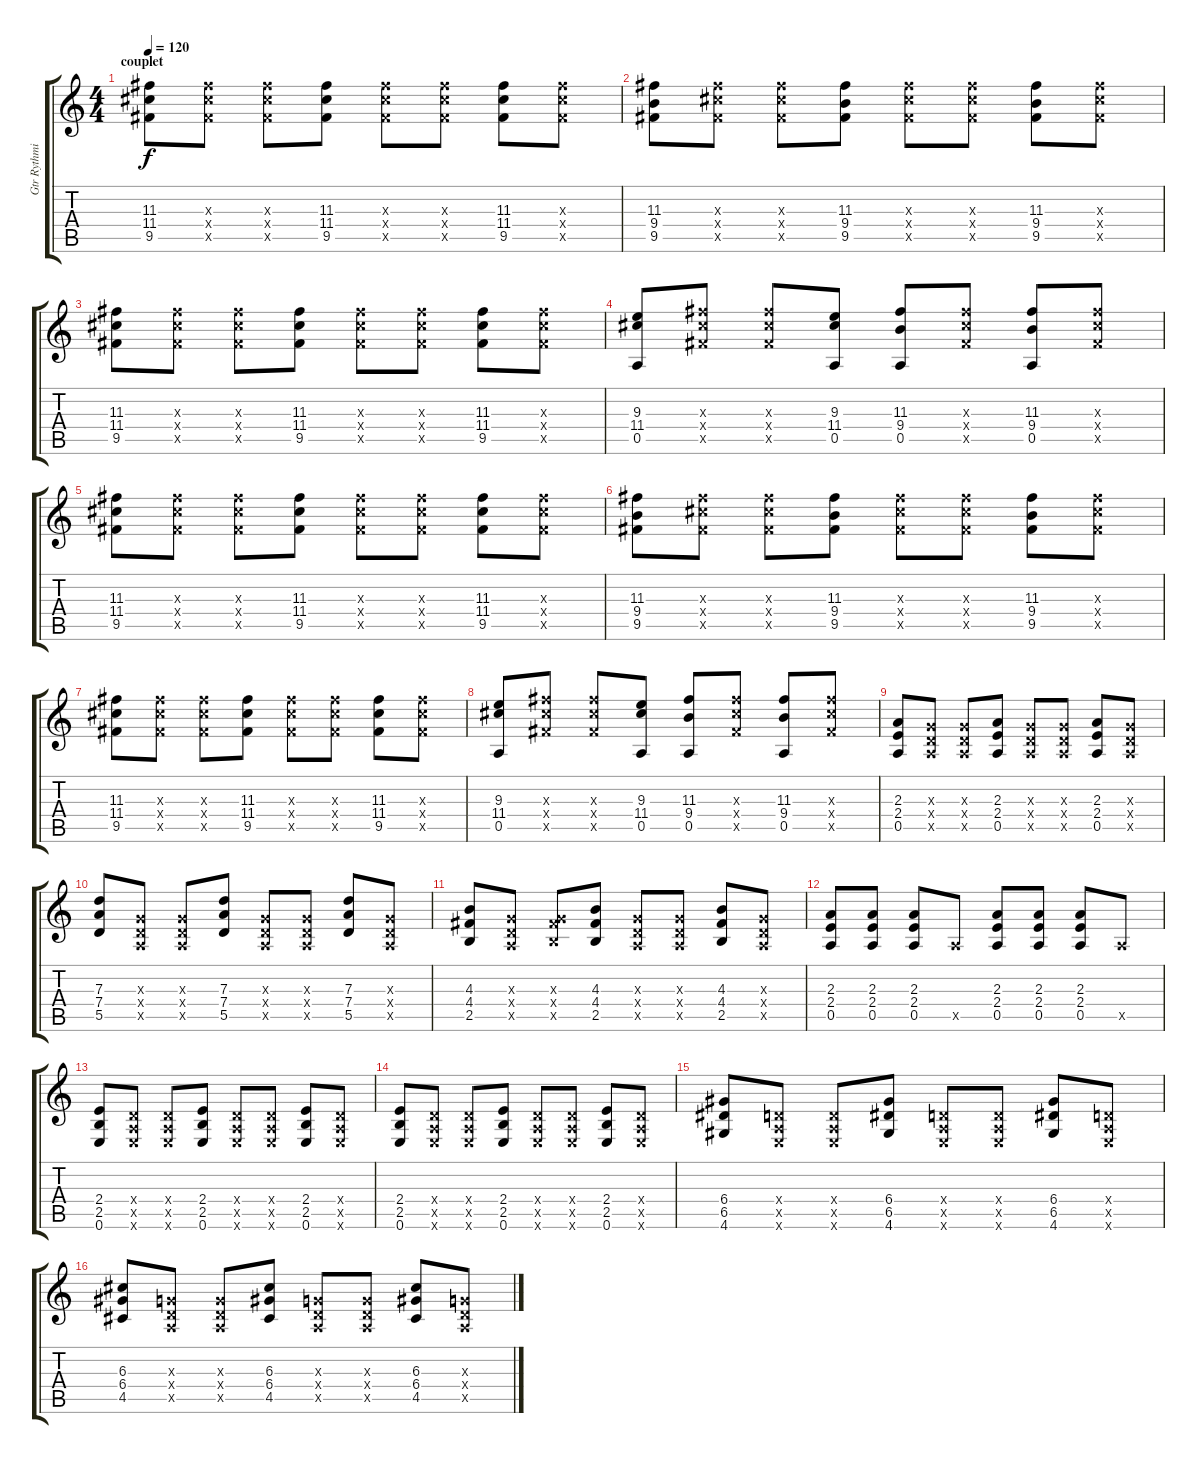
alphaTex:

\track ("Gtr Rythmique" "Gtr Rythmi") {instrument overdrivenguitar}
\staff {score tabs}
\tuning (E4 B3 G3 D3 A2 E2) {hide}
\ts (4 4)
\section ("" "couplet")
\tempo 120
\clef g2
\ks c
(11.3 11.4 9.5).8{dy f} (11.3{x} 11.4{x} 9.5{x}).8 (11.3{x} 11.4{x} 9.5{x}).8 (11.3 11.4 9.5).8 (11.3{x} 11.4{x} 9.5{x}).8 (11.3{x} 11.4{x} 9.5{x}).8 (11.3 11.4 9.5).8 (11.3{x} 11.4{x} 9.5{x}).8 |
(11.3 9.4 9.5).8 (11.3{x} 11.4{x} 9.5{x}).8 (11.3{x} 11.4{x} 9.5{x}).8 (11.3 9.4 9.5).8 (11.3{x} 11.4{x} 9.5{x}).8 (11.3{x} 11.4{x} 9.5{x}).8 (11.3 9.4 9.5).8 (11.3{x} 11.4{x} 9.5{x}).8 |
(11.3 11.4 9.5).8 (11.3{x} 11.4{x} 9.5{x}).8 (11.3{x} 11.4{x} 9.5{x}).8 (11.3 11.4 9.5).8 (11.3{x} 11.4{x} 9.5{x}).8 (11.3{x} 11.4{x} 9.5{x}).8 (11.3 11.4 9.5).8 (11.3{x} 11.4{x} 9.5{x}).8 |
(9.3 11.4 0.5).8 (11.3{x} 11.4{x} 9.5{x}).8 (11.3{x} 11.4{x} 9.5{x}).8 (9.3 11.4 0.5).8 (11.3 9.4 0.5).8 (11.3{x} 11.4{x} 9.5{x}).8 (11.3 9.4 0.5).8 (11.3{x} 11.4{x} 9.5{x}).8 |
(11.3 11.4 9.5).8 (11.3{x} 11.4{x} 9.5{x}).8 (11.3{x} 11.4{x} 9.5{x}).8 (11.3 11.4 9.5).8 (11.3{x} 11.4{x} 9.5{x}).8 (11.3{x} 11.4{x} 9.5{x}).8 (11.3 11.4 9.5).8 (11.3{x} 11.4{x} 9.5{x}).8 |
(11.3 9.4 9.5).8 (11.3{x} 11.4{x} 9.5{x}).8 (11.3{x} 11.4{x} 9.5{x}).8 (11.3 9.4 9.5).8 (11.3{x} 11.4{x} 9.5{x}).8 (11.3{x} 11.4{x} 9.5{x}).8 (11.3 9.4 9.5).8 (11.3{x} 11.4{x} 9.5{x}).8 |
(11.3 11.4 9.5).8 (11.3{x} 11.4{x} 9.5{x}).8 (11.3{x} 11.4{x} 9.5{x}).8 (11.3 11.4 9.5).8 (11.3{x} 11.4{x} 9.5{x}).8 (11.3{x} 11.4{x} 9.5{x}).8 (11.3 11.4 9.5).8 (11.3{x} 11.4{x} 9.5{x}).8 |
(9.3 11.4 0.5).8 (11.3{x} 11.4{x} 9.5{x}).8 (11.3{x} 11.4{x} 9.5{x}).8 (9.3 11.4 0.5).8 (11.3 9.4 0.5).8 (11.3{x} 11.4{x} 9.5{x}).8 (11.3 9.4 0.5).8 (11.3{x} 11.4{x} 9.5{x}).8 |
(2.3 2.4 0.5).8 (0.3{x} 0.4{x} 0.5{x}).8 (0.3{x} 0.4{x} 0.5{x}).8 (2.3 2.4 0.5).8 (0.3{x} 0.4{x} 0.5{x}).8 (0.3{x} 0.4{x} 0.5{x}).8 (2.3 2.4 0.5).8 (0.3{x} 0.4{x} 0.5{x}).8 |
(7.3 7.4 5.5).8 (0.3{x} 0.4{x} 0.5{x}).8 (0.3{x} 0.4{x} 0.5{x}).8 (7.3 7.4 5.5).8 (0.3{x} 0.4{x} 0.5{x}).8 (0.3{x} 0.4{x} 0.5{x}).8 (7.3 7.4 5.5).8 (0.3{x} 0.4{x} 0.5{x}).8 |
(4.3 4.4 2.5).8 (0.3{x} 0.4{x} 0.5{x}).8 (0.3{x} 4.4{x} 2.5{x}).8 (4.3 4.4 2.5).8 (0.3{x} 0.4{x} 0.5{x}).8 (0.3{x} 0.4{x} 0.5{x}).8 (4.3 4.4 2.5).8 (0.3{x} 0.4{x} 0.5{x}).8 |
(2.3 2.4 0.5).8 (2.3 2.4 0.5).8 (2.3 2.4 0.5).8 0.5{x}.8 (2.3 2.4 0.5).8 (2.3 2.4 0.5).8 (2.3 2.4 0.5).8 0.5{x}.8 |
(2.4 2.5 0.6).8 (0.4{x} 0.5{x} 0.6{x}).8 (0.4{x} 0.5{x} 0.6{x}).8 (2.4 2.5 0.6).8 (0.4{x} 0.5{x} 0.6{x}).8 (0.4{x} 0.5{x} 0.6{x}).8 (2.4 2.5 0.6).8 (0.4{x} 0.5{x} 0.6{x}).8 |
(2.4 2.5 0.6).8 (0.4{x} 0.5{x} 0.6{x}).8 (0.4{x} 0.5{x} 0.6{x}).8 (2.4 2.5 0.6).8 (0.4{x} 0.5{x} 0.6{x}).8 (0.4{x} 0.5{x} 0.6{x}).8 (2.4 2.5 0.6).8 (0.4{x} 0.5{x} 0.6{x}).8 |
(6.4 6.5 4.6).8 (0.4{x} 0.5{x} 0.6{x}).8 (0.4{x} 0.5{x} 0.6{x}).8 (6.4 6.5 4.6).8 (0.4{x} 0.5{x} 0.6{x}).8 (0.4{x} 0.5{x} 0.6{x}).8 (6.4 6.5 4.6).8 (0.4{x} 0.5{x} 0.6{x}).8 |
(6.3 6.4 4.5).8 (0.3{x} 0.4{x} 0.5{x}).8 (0.3{x} 0.4{x} 0.5{x}).8 (6.3 6.4 4.5).8 (0.3{x} 0.4{x} 0.5{x}).8 (0.3{x} 0.4{x} 0.5{x}).8 (6.3 6.4 4.5).8 (0.3{x} 0.4{x} 0.5{x}).8
